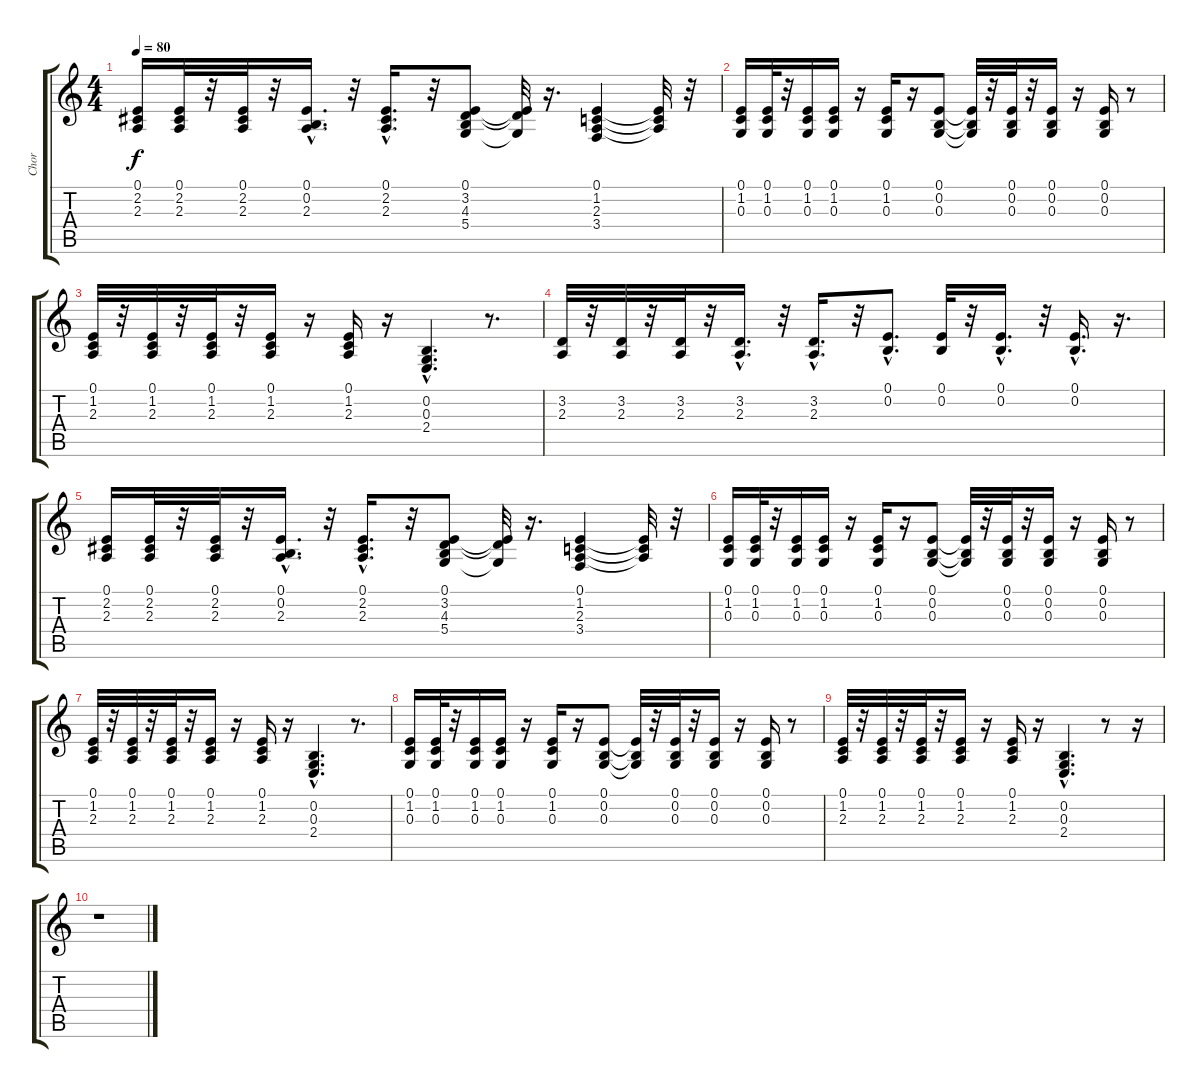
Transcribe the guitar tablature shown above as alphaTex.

\track ("Chor" "Chor") {instrument voiceoohs}
\staff {score tabs}
\tuning (E4 B3 G3 D3 A2 E2) {hide}
\ts (4 4)
\tempo 80
\clef g2
\ks c
(0.1 2.2 2.3).16{dy f} (0.1 2.2 2.3).32 r.32 (0.1 2.2 2.3).32 r.32 (0.1{hac} 0.2{hac} 2.3).16{d} r.32 (0.1{hac} 2.2{hac} 2.3{hac}).16{d} r.32 (0.1 3.2 4.3 5.4).8 (0.1{t} 3.2{t} 5.4{t}).32 r.16{d} (0.1 1.2 2.3 3.4).4 (0.1{t} 1.2{t} 2.3{t}).32 r.32 |
(0.1 1.2 0.3).16 (0.1 1.2 0.3).32 r.32 (0.1 1.2 0.3).16 (0.1 1.2 0.3).16 r.16 (0.1 1.2 0.3).16 r.16 (0.1 0.2 0.3).8 (0.1{t} 0.2{t} 0.3{t}).32 r.32 (0.1 0.2 0.3).32 r.32 (0.1 0.2 0.3).16 r.16 (0.1 0.2 0.3).16 r.8 |
(0.1 1.2 2.3).32 r.32 (0.1 1.2 2.3).32 r.32 (0.1 1.2 2.3).32 r.32 (0.1 1.2 2.3).16 r.16 (0.1 1.2 2.3).16 r.16 (0.2{hac} 0.3 2.4).4{d} r.8{d} |
(3.2 2.3).32 r.32 (3.2 2.3).32 r.32 (3.2 2.3).32 r.32 (3.2{hac} 2.3{hac}).16{d} r.32 (3.2{hac} 2.3).16{d} r.32 (0.1{hac} 0.2).8{d} (0.1 0.2).32 r.32 (0.1{hac} 0.2{hac}).16{d} r.32 (0.1{hac} 0.2).16{d} r.16{d} |
(0.1 2.2 2.3).16 (0.1 2.2 2.3).32 r.32 (0.1 2.2 2.3).32 r.32 (0.1{hac} 0.2{hac} 2.3).16{d} r.32 (0.1{hac} 2.2{hac} 2.3{hac}).16{d} r.32 (0.1 3.2 4.3 5.4).8 (0.1{t} 3.2{t} 5.4{t}).32 r.16{d} (0.1 1.2 2.3 3.4).4 (0.1{t} 1.2{t} 2.3{t}).32 r.32 |
(0.1 1.2 0.3).16 (0.1 1.2 0.3).32 r.32 (0.1 1.2 0.3).16 (0.1 1.2 0.3).16 r.16 (0.1 1.2 0.3).16 r.16 (0.1 0.2 0.3).8 (0.1{t} 0.2{t} 0.3{t}).32 r.32 (0.1 0.2 0.3).32 r.32 (0.1 0.2 0.3).16 r.16 (0.1 0.2 0.3).16 r.8 |
(0.1 1.2 2.3).32 r.32 (0.1 1.2 2.3).32 r.32 (0.1 1.2 2.3).32 r.32 (0.1 1.2 2.3).16 r.16 (0.1 1.2 2.3).16 r.16 (0.2{hac} 0.3 2.4).4{d} r.8{d} |
(0.1 1.2 0.3).16 (0.1 1.2 0.3).32 r.32 (0.1 1.2 0.3).16 (0.1 1.2 0.3).16 r.16 (0.1 1.2 0.3).16 r.16 (0.1 0.2 0.3).8 (0.1{t} 0.2{t} 0.3{t}).32 r.32 (0.1 0.2 0.3).32 r.32 (0.1 0.2 0.3).16 r.16 (0.1 0.2 0.3).16 r.8 |
(0.1 1.2 2.3).32 r.32 (0.1 1.2 2.3).32 r.32 (0.1 1.2 2.3).32 r.32 (0.1 1.2 2.3).16 r.16 (0.1 1.2 2.3).16 r.16 (0.2{hac} 0.3 2.4).4{d} r.8 r.16 |
r.1
